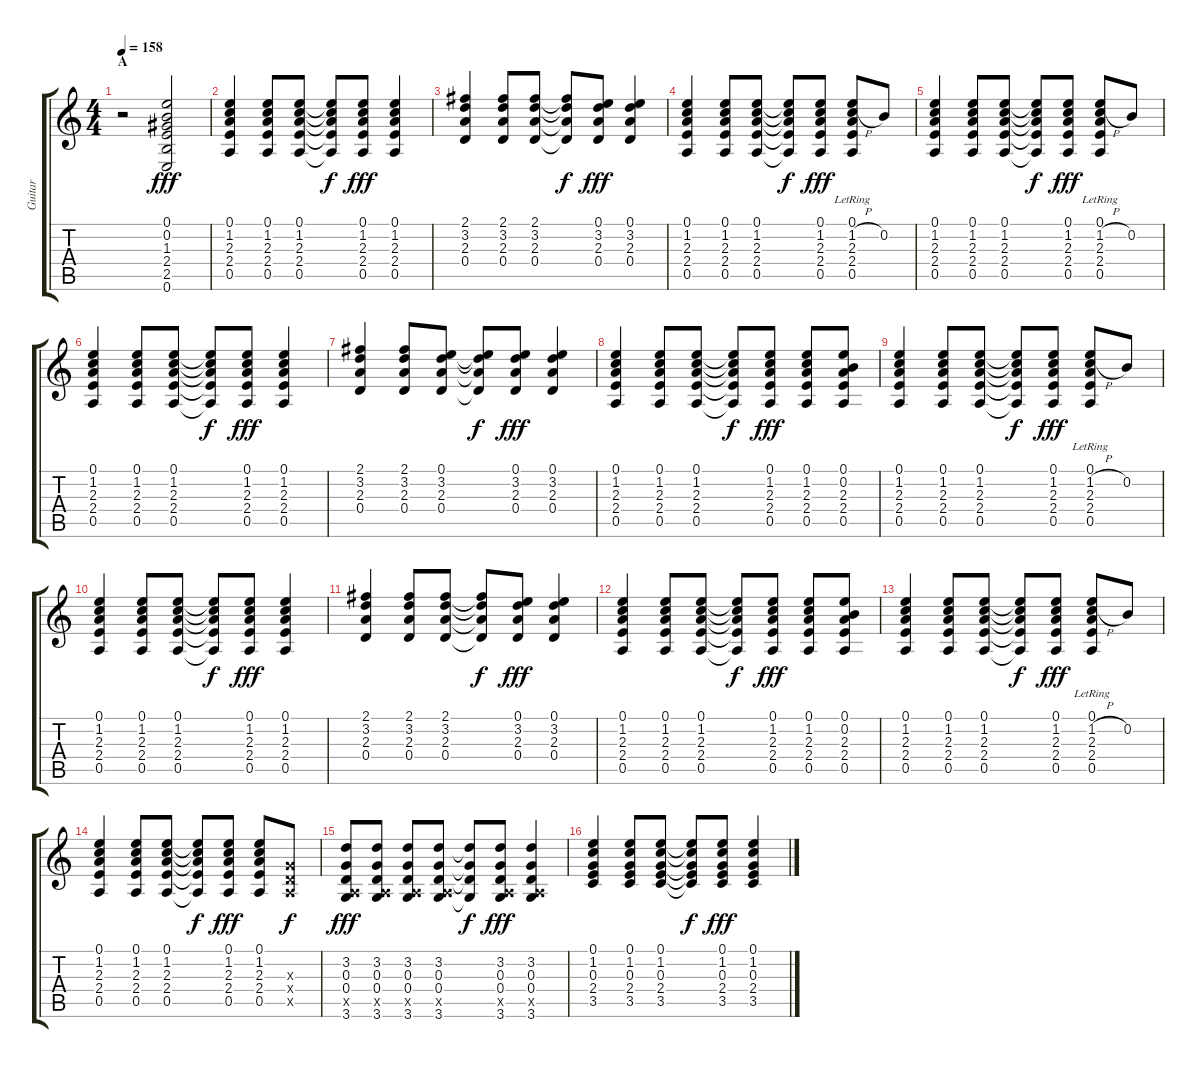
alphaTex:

\track ("Guitar" "Guitar") {instrument acousticguitarsteel}
\staff {score tabs}
\tuning (E4 B3 G3 D3 A2 E2) {hide}
\ts (4 4)
\section ("" "A")
\tempo 158
\clef g2
\ks c
r.2{dy fff instrument acousticguitarsteel} (0.1 0.2 1.3 2.4 2.5 0.6).2 |
(0.1 1.2 2.3 2.4 0.5).4 (0.1 1.2 2.3 2.4 0.5).8 (0.1 1.2 2.3 2.4 0.5).8 (0.1{t} 1.2{t} 2.3{t} 2.4{t} 0.5{t}).8{dy f} (0.1 1.2 2.3 2.4 0.5).8{dy fff} (0.1 1.2 2.3 2.4 0.5).4 |
(2.1 3.2 2.3 0.4).4 (2.1 3.2 2.3 0.4).8 (2.1 3.2 2.3 0.4).8 (2.1{t} 3.2{t} 2.3{t} 0.4{t}).8{dy f} (0.1 3.2 2.3 0.4).8{dy fff} (0.1 3.2 2.3 0.4).4 |
(0.1 1.2 2.3 2.4 0.5).4 (0.1 1.2 2.3 2.4 0.5).8 (0.1 1.2 2.3 2.4 0.5).8 (0.1{t} 1.2{t} 2.3{t} 2.4{t} 0.5{t}).8{dy f} (0.1 1.2 2.3 2.4 0.5).8{dy fff} (0.1{lr} 1.2{h} 2.3{lr} 2.4{lr} 0.5{lr}).8 0.2.8 |
(0.1 1.2 2.3 2.4 0.5).4 (0.1 1.2 2.3 2.4 0.5).8 (0.1 1.2 2.3 2.4 0.5).8 (0.1{t} 1.2{t} 2.3{t} 2.4{t} 0.5{t}).8{dy f} (0.1 1.2 2.3 2.4 0.5).8{dy fff} (0.1{lr} 1.2{h} 2.3{lr} 2.4{lr} 0.5{lr}).8 0.2.8 |
(0.1 1.2 2.3 2.4 0.5).4 (0.1 1.2 2.3 2.4 0.5).8 (0.1 1.2 2.3 2.4 0.5).8 (0.1{t} 1.2{t} 2.3{t} 2.4{t} 0.5{t}).8{dy f} (0.1 1.2 2.3 2.4 0.5).8{dy fff} (0.1 1.2 2.3 2.4 0.5).4 |
(2.1 3.2 2.3 0.4).4 (2.1 3.2 2.3 0.4).8 (0.1 3.2 2.3 0.4).8 (0.1{t} 3.2{t} 2.3{t} 0.4{t}).8{dy f} (0.1 3.2 2.3 0.4).8{dy fff} (0.1 3.2 2.3 0.4).4 |
(0.1 1.2 2.3 2.4 0.5).4 (0.1 1.2 2.3 2.4 0.5).8 (0.1 1.2 2.3 2.4 0.5).8 (0.1{t} 1.2{t} 2.3{t} 2.4{t} 0.5{t}).8{dy f} (0.1 1.2 2.3 2.4 0.5).8{dy fff} (0.1 1.2 2.3 2.4 0.5).8 (0.1 0.2 2.3 2.4 0.5).8 |
(0.1 1.2 2.3 2.4 0.5).4 (0.1 1.2 2.3 2.4 0.5).8 (0.1 1.2 2.3 2.4 0.5).8 (0.1{t} 1.2{t} 2.3{t} 2.4{t} 0.5{t}).8{dy f} (0.1 1.2 2.3 2.4 0.5).8{dy fff} (0.1{lr} 1.2{h} 2.3{lr} 2.4{lr} 0.5{lr}).8 0.2.8 |
(0.1 1.2 2.3 2.4 0.5).4 (0.1 1.2 2.3 2.4 0.5).8 (0.1 1.2 2.3 2.4 0.5).8 (0.1{t} 1.2{t} 2.3{t} 2.4{t} 0.5{t}).8{dy f} (0.1 1.2 2.3 2.4 0.5).8{dy fff} (0.1 1.2 2.3 2.4 0.5).4 |
(2.1 3.2 2.3 0.4).4 (2.1 3.2 2.3 0.4).8 (2.1 3.2 2.3 0.4).8 (2.1{t} 3.2{t} 2.3{t} 0.4{t}).8{dy f} (0.1 3.2 2.3 0.4).8{dy fff} (0.1 3.2 2.3 0.4).4 |
(0.1 1.2 2.3 2.4 0.5).4 (0.1 1.2 2.3 2.4 0.5).8 (0.1 1.2 2.3 2.4 0.5).8 (0.1{t} 1.2{t} 2.3{t} 2.4{t} 0.5{t}).8{dy f} (0.1 1.2 2.3 2.4 0.5).8{dy fff} (0.1 1.2 2.3 2.4 0.5).8 (0.1 0.2 2.3 2.4 0.5).8 |
(0.1 1.2 2.3 2.4 0.5).4 (0.1 1.2 2.3 2.4 0.5).8 (0.1 1.2 2.3 2.4 0.5).8 (0.1{t} 1.2{t} 2.3{t} 2.4{t} 0.5{t}).8{dy f} (0.1 1.2 2.3 2.4 0.5).8{dy fff} (0.1{lr} 1.2{h} 2.3{lr} 2.4{lr} 0.5{lr}).8 0.2.8 |
(0.1 1.2 2.3 2.4 0.5).4 (0.1 1.2 2.3 2.4 0.5).8 (0.1 1.2 2.3 2.4 0.5).8 (0.1{t} 1.2{t} 2.3{t} 2.4{t} 0.5{t}).8{dy f} (0.1 1.2 2.3 2.4 0.5).8{dy fff} (0.1 1.2 2.3 2.4 0.5).8 (0.3{x} 0.4{x} 0.5{x}).8{dy f} |
(3.2 0.3 0.4 0.5{x} 3.6).8{dy fff} (3.2 0.3 0.4 0.5{x} 3.6).8 (3.2 0.3 0.4 0.5{x} 3.6).8 (3.2 0.3 0.4 0.5{x} 3.6).8 (3.2{t} 0.3{t} 0.4{t} 3.6{t}).8{dy f} (3.2 0.3 0.4 0.5{x} 3.6).8{dy fff} (3.2 0.3 0.4 0.5{x} 3.6).4 |
(0.1 1.2 0.3 2.4 3.5).4 (0.1 1.2 0.3 2.4 3.5).8 (0.1 1.2 0.3 2.4 3.5).8 (0.1{t} 1.2{t} 0.3{t} 2.4{t} 3.5{t}).8{dy f} (0.1 1.2 0.3 2.4 3.5).8{dy fff} (0.1 1.2 0.3 2.4 3.5).4
